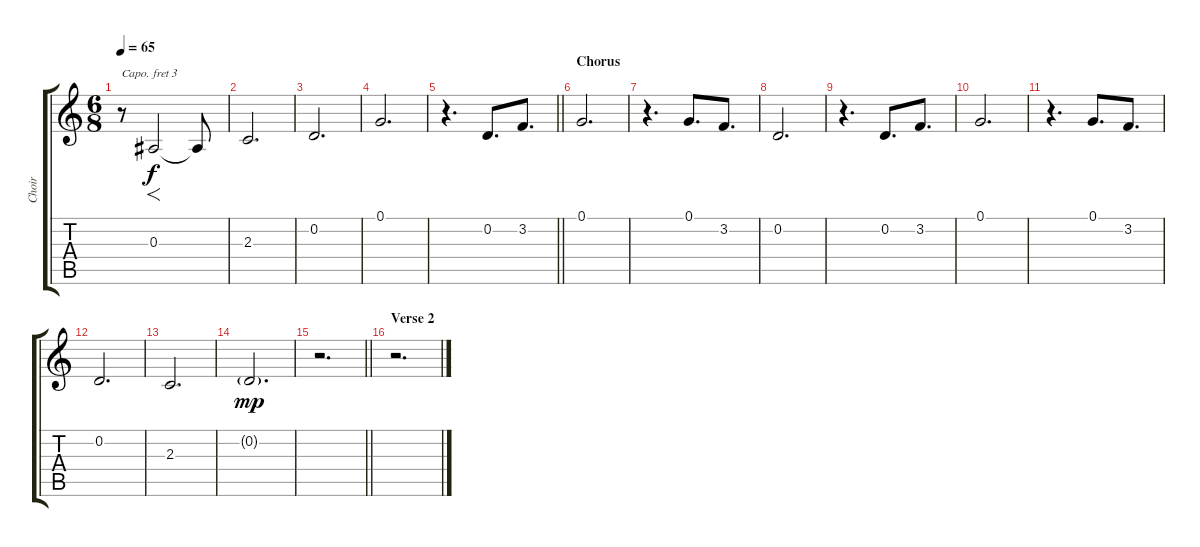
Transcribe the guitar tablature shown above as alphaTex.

\track ("Choir" "Choir") {instrument pad4choir}
\staff {score tabs}
\capo 3
\tuning (E4 B3 G3 D3 A2 E2) {hide}
\ts (6 8)
\tempo 65
\clef g2
\ks c
r.8{dy f} 0.3.2{f} 0.3{t}.8 |
2.3.2{d} |
0.2.2{d} |
0.1.2{d} |
\barLineRight lightlight
r.4{d} 0.2.8{d} 3.2.8{d} |
\section ("" "Chorus")
0.1.2{d} |
r.4{d} 0.1.8{d} 3.2.8{d} |
0.2.2{d} |
r.4{d} 0.2.8{d} 3.2.8{d} |
0.1.2{d} |
r.4{d} 0.1.8{d} 3.2.8{d} |
0.2.2{d} |
2.3.2{d} |
0.2{g}.2{d dy mp} |
\barLineRight lightlight
r.2{d} |
\section ("" "Verse 2")
r.2{d}
